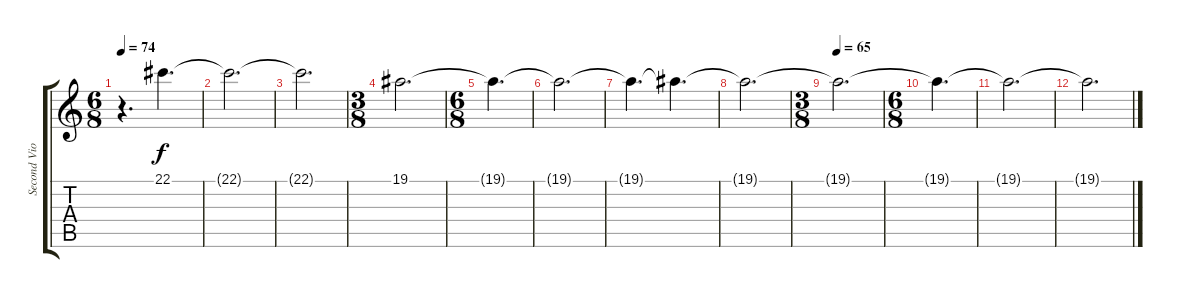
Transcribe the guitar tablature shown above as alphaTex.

\track ("Second Violins (SF Symphony)" "Second Vio") {instrument stringensemble1}
\staff {score tabs}
\tuning (Eb4 Bb3 Gb3 Db3 Ab2 Eb2) {hide}
\ts (6 8)
\tempo 74
\clef g2
\ks c
r.4{d dy f} 22.1.4{d} |
22.1{t}.2{d} |
22.1{t}.2{d} |
\ts (3 8)
19.1.2{d} |
\ts (6 8)
19.1{t}.4{d} |
19.1{t}.2{d} |
19.1{t}.4{d} 19.1{t}.4{d} |
19.1{t}.2{d} |
\ts (3 8)
\tempo 65
19.1{t}.2{d} |
\ts (6 8)
19.1{t}.4{d} |
19.1{t}.2{d} |
19.1{t}.2{d}
